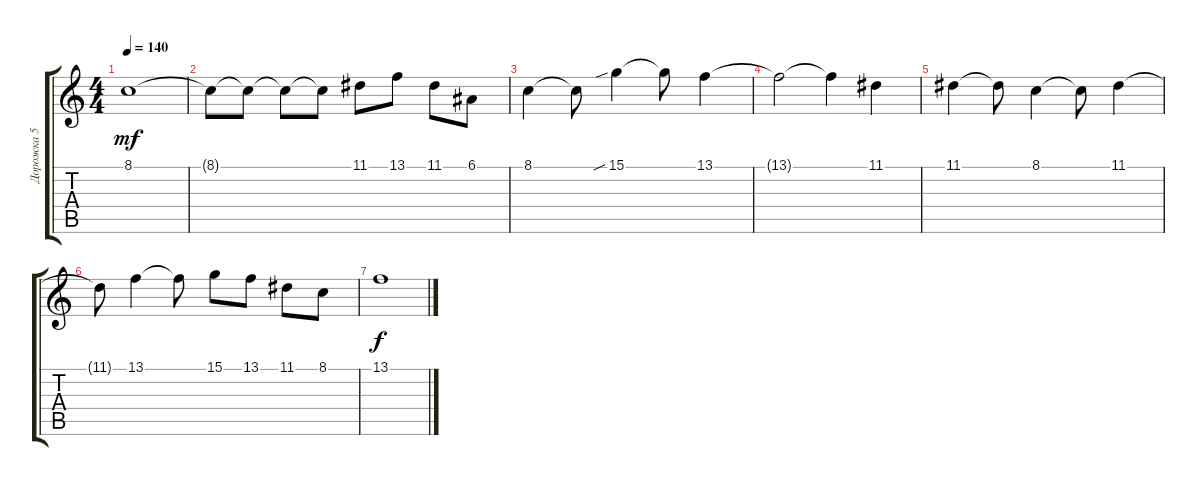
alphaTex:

\track ("Дорожка 5" "Дорожка 5") {instrument acousticgrandpiano}
\staff {score tabs}
\tuning (E4 B3 G3 D3 A2 E2) {hide}
\ts (4 4)
\tempo 140
\clef g2
\ks c
8.1.1{dy mf} |
8.1{t}.8 8.1{t}.8 8.1{t}.8 8.1{t}.8 11.1.8 13.1.8 11.1.8 6.1.8 |
8.1.4 8.1{t}.8 15.1{sib}.4 15.1{t}.8 13.1.4 |
13.1{t}.2 13.1{t}.4 11.1.4 |
11.1.4 11.1{t}.8 8.1.4 8.1{t}.8 11.1.4 |
11.1{t}.8 13.1.4 13.1{t}.8 15.1.8 13.1.8 11.1.8 8.1.8 |
13.1.1{dy f}
